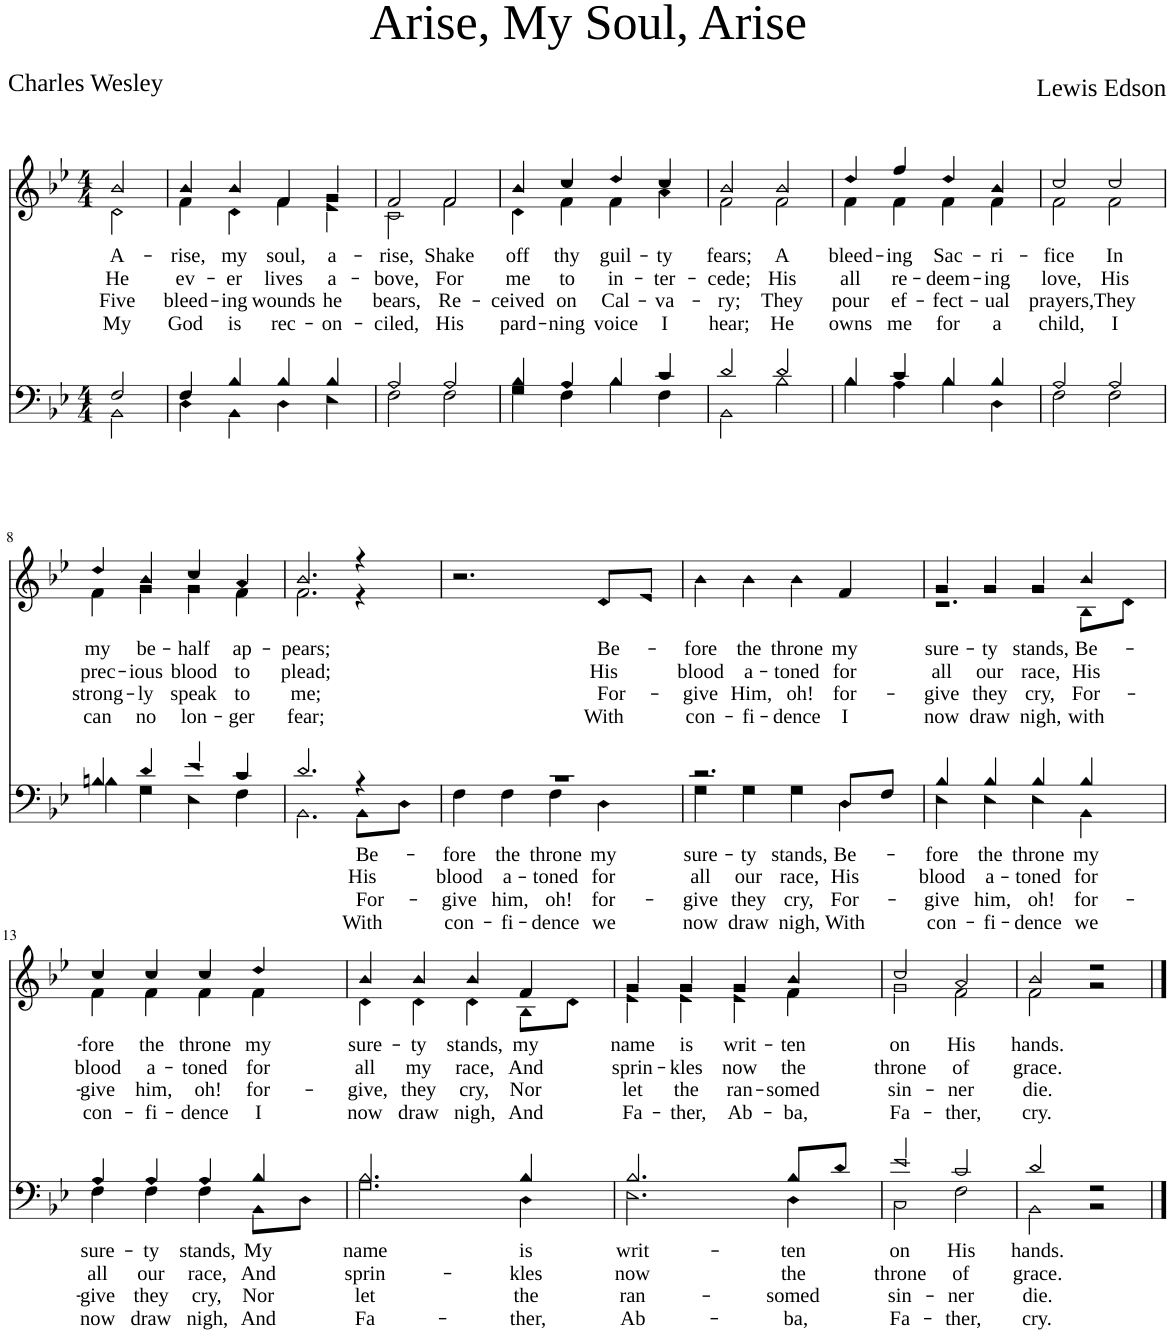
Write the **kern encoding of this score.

**kern	**text	**text	**text	**text	**kern	**text	**text	**text	**text
*part2	*part2	*part2	*part2	*part2	*part1	*part1	*part1	*part1	*part1
*staff2	*staff2	*staff2	*staff2	*staff2	*staff1	*staff1	*staff1	*staff1	*staff1
*I"Bass	*	*	*	*	*I"Soprano	*	*	*	*
*clefF4	*	*	*	*	*clefG2	*	*	*	*
*k[b-e-]	*	*	*	*	*k[b-e-]	*	*	*	*
*M4/4	*	*	*	*	*M4/4	*	*	*	*
=1	=1	=1	=1	=1	=1	=1	=1	=1	=1
*^	*	*	*	*	*	*	*	*	*
!	!	!	!	!	!	!	!LO:LY:b	!LO:LY:b	!LO:LY:b	!LO:LY:b
*	*	*	*	*	*	*^	*	*	*	*
2F/	2BB-\	.	.	.	.	2b-/	2d\	A-	He	Five	My
=2	=2	=2	=2	=2	=2	=2	=2	=2	=2	=2	=2
!	!	!	!	!	!	!	!	!LO:LY:b	!LO:LY:b	!LO:LY:b	!LO:LY:b
4F/	4D\	.	.	.	.	4b-/	4f\	-rise,	ev-	bleed-	God
!	!	!	!	!	!	!	!	!LO:LY:b	!LO:LY:b	!LO:LY:b	!LO:LY:b
4B-/	4BB-\	.	.	.	.	4b-/	4d\	my	-er	-ing	is
!	!	!	!	!	!	!	!	!LO:LY:b	!LO:LY:b	!LO:LY:b	!LO:LY:b
4B-/	4D\	.	.	.	.	4f/	4f\	soul,	lives	wounds	rec-
!	!	!	!	!	!	!	!	!LO:LY:b	!LO:LY:b	!LO:LY:b	!LO:LY:b
4B-/	4E-\	.	.	.	.	4g/	4e-\	a-	a-	he	-on-
=3	=3	=3	=3	=3	=3	=3	=3	=3	=3	=3	=3
!	!	!	!	!	!	!	!	!LO:LY:b	!LO:LY:b	!LO:LY:b	!LO:LY:b
2A/	2F\	.	.	.	.	2f/	2c\	-rise,	-bove,	bears,	-ciled,
!	!	!	!	!	!	!	!	!LO:LY:b	!LO:LY:b	!LO:LY:b	!LO:LY:b
2A/	2F\	.	.	.	.	2f/	2f\	Shake	For	Re-	His
=4	=4	=4	=4	=4	=4	=4	=4	=4	=4	=4	=4
!	!	!	!	!	!	!	!	!LO:LY:b	!LO:LY:b	!LO:LY:b	!LO:LY:b
4B-/	4G\	.	.	.	.	4b-/	4d\	off	me	-ceived	pard-
!	!	!	!	!	!	!	!	!LO:LY:b	!LO:LY:b	!LO:LY:b	!LO:LY:b
4A/	4F\	.	.	.	.	4cc/	4f\	thy	to	on	-ning
!	!	!	!	!	!	!	!	!LO:LY:b	!LO:LY:b	!LO:LY:b	!LO:LY:b
4B-/	4B-\	.	.	.	.	4dd/	4f\	guil-	in-	Cal-	voice
!	!	!	!	!	!	!	!	!LO:LY:b	!LO:LY:b	!LO:LY:b	!LO:LY:b
4c/	4F\	.	.	.	.	4cc/	4a\	-ty	-ter-	-va-	I
=5	=5	=5	=5	=5	=5	=5	=5	=5	=5	=5	=5
!	!	!	!	!	!	!	!	!LO:LY:b	!LO:LY:b	!LO:LY:b	!LO:LY:b
2d/	2BB-\	.	.	.	.	2b-/	2f\	fears;	-cede;	-ry;	hear;
!	!	!	!	!	!	!	!	!LO:LY:b	!LO:LY:b	!LO:LY:b	!LO:LY:b
2d/	2B-\	.	.	.	.	2b-/	2f\	A	His	They	He
=6	=6	=6	=6	=6	=6	=6	=6	=6	=6	=6	=6
!	!	!	!	!	!	!	!	!LO:LY:b	!LO:LY:b	!LO:LY:b	!LO:LY:b
4B-/	4B-\	.	.	.	.	4dd/	4f\	bleed-	all	pour	owns
!	!	!	!	!	!	!	!	!LO:LY:b	!LO:LY:b	!LO:LY:b	!LO:LY:b
4c/	4A\	.	.	.	.	4ff/	4f\	-ing	re-	ef-	me
!	!	!	!	!	!	!	!	!LO:LY:b	!LO:LY:b	!LO:LY:b	!LO:LY:b
4B-/	4B-\	.	.	.	.	4dd/	4f\	Sac-	-deem-	-fect-	for
!	!	!	!	!	!	!	!	!LO:LY:b	!LO:LY:b	!LO:LY:b	!LO:LY:b
4B-/	4D\	.	.	.	.	4b-/	4f\	-ri-	-ing	-ual	a
=7	=7	=7	=7	=7	=7	=7	=7	=7	=7	=7	=7
!	!	!	!	!	!	!	!	!LO:LY:b	!LO:LY:b	!LO:LY:b	!LO:LY:b
2A/	2F\	.	.	.	.	2cc/	2f\	-fice	love,	prayers,	child,
!	!	!	!	!	!	!	!	!LO:LY:b	!LO:LY:b	!LO:LY:b	!LO:LY:b
2A/	2F\	.	.	.	.	2cc/	2f\	In	His	They	I
!!LO:LB:g=z	!!
=8	=8	=8	=8	=8	=8	=8	=8	=8	=8	=8	=8
!	!	!	!	!	!	!	!	!LO:LY:b	!LO:LY:b	!LO:LY:b	!LO:LY:b
4B-/	4Bn\	.	.	.	.	4dd/	4f\	my	prec-	strong-	can
!	!	!	!	!	!	!	!	!LO:LY:b	!LO:LY:b	!LO:LY:b	!LO:LY:b
4d/	4G\	.	.	.	.	4b-/	4g\	be-	-ious	-ly	no
!	!	!	!	!	!	!	!	!LO:LY:b	!LO:LY:b	!LO:LY:b	!LO:LY:b
4e-/	4E-\	.	.	.	.	4cc/	4g\	-half	blood	speak	lon-
!	!	!	!	!	!	!	!	!LO:LY:b	!LO:LY:b	!LO:LY:b	!LO:LY:b
4c/	4F\	.	.	.	.	4a/	4f\	ap-	to	to	-ger
=9	=9	=9	=9	=9	=9	=9	=9	=9	=9	=9	=9
!	!	!	!	!	!	!	!	!LO:LY:b	!LO:LY:b	!LO:LY:b	!LO:LY:b
2.d/	2.BB-\	.	.	.	.	2.b-/	2.f\	-pears;	plead;	me;	fear;
!	!	!LO:LY:b	!LO:LY:b	!LO:LY:b	!LO:LY:b	!	!	!	!	!	!
4r	8BB-\L	Be-	His	For-	With	4r	4r	.	.	.	.
.	8D\J	.	.	.	.	.	.	.	.	.	.
*	*	*	*	*	*	*v	*v	*	*	*	*
=10	=10	=10	=10	=10	=10	=10	=10	=10	=10	=10
!	!	!LO:LY:b	!LO:LY:b	!LO:LY:b	!LO:LY:b	!	!	!	!	!
1r	4F\	-fore	blood	-give	con-	2.r	.	.	.	.
!	!	!LO:LY:b	!LO:LY:b	!LO:LY:b	!LO:LY:b	!	!	!	!	!
.	4F\	the	a-	him,	-fi-	.	.	.	.	.
!	!	!LO:LY:b	!LO:LY:b	!LO:LY:b	!LO:LY:b	!	!	!	!	!
.	4F\	throne	-toned	oh!	-dence	.	.	.	.	.
!	!	!LO:LY:b	!LO:LY:b	!LO:LY:b	!LO:LY:b	!	!LO:LY:b	!LO:LY:b	!LO:LY:b	!LO:LY:b
.	4D\	my	for	for-	we	8d/L	Be-	His	For-	With
.	.	.	.	.	.	8e-/J	.	.	.	.
=11	=11	=11	=11	=11	=11	=11	=11	=11	=11	=11
!	!	!LO:LY:b	!LO:LY:b	!LO:LY:b	!LO:LY:b	!	!LO:LY:b	!LO:LY:b	!LO:LY:b	!LO:LY:b
2.r	4G\	sure-	all	-give	now	4b-\	-fore	blood	-give	con-
!	!	!LO:LY:b	!LO:LY:b	!LO:LY:b	!LO:LY:b	!	!LO:LY:b	!LO:LY:b	!LO:LY:b	!LO:LY:b
.	4G\	-ty	our	they	draw	4b-\	the	a-	Him,	-fi-
!	!	!LO:LY:b	!LO:LY:b	!LO:LY:b	!LO:LY:b	!	!LO:LY:b	!LO:LY:b	!LO:LY:b	!LO:LY:b
.	4G\	stands,	race,	cry,	nigh,	4b-\	throne	-toned	oh!	-dence
!	!	!LO:LY:b	!LO:LY:b	!LO:LY:b	!LO:LY:b	!	!LO:LY:b	!LO:LY:b	!LO:LY:b	!LO:LY:b
8D/L	4D\	Be-	His	For-	With	4f/	my	for	for-	I
8F/J	.	.	.	.	.	.	.	.	.	.
=12	=12	=12	=12	=12	=12	=12	=12	=12	=12	=12
!	!	!LO:LY:b	!LO:LY:b	!LO:LY:b	!LO:LY:b	!	!LO:LY:b	!LO:LY:b	!LO:LY:b	!LO:LY:b
*	*	*	*	*	*	*^	*	*	*	*
4B-/	4E-\	-fore	blood	-give	con-	4g/	2.r	sure-	all	-give	now
!	!	!LO:LY:b	!LO:LY:b	!LO:LY:b	!LO:LY:b	!	!	!LO:LY:b	!LO:LY:b	!LO:LY:b	!LO:LY:b
4B-/	4E-\	the	a-	him,	-fi-	4g/	.	-ty	our	they	draw
!	!	!LO:LY:b	!LO:LY:b	!LO:LY:b	!LO:LY:b	!	!	!LO:LY:b	!LO:LY:b	!LO:LY:b	!LO:LY:b
4B-/	4E-\	throne	-toned	oh!	-dence	4g/	.	stands,	race,	cry,	nigh,
!	!	!LO:LY:b	!LO:LY:b	!LO:LY:b	!LO:LY:b	!	!	!LO:LY:b	!LO:LY:b	!LO:LY:b	!LO:LY:b
4B-/	4BB-\	my	for	for-	we	4b-/	8B-\L	Be-	His	For-	with
.	.	.	.	.	.	.	8d\J	.	.	.	.
!!LO:LB:g=z	!!
=13	=13	=13	=13	=13	=13	=13	=13	=13	=13	=13	=13
!	!	!LO:LY:b	!LO:LY:b	!LO:LY:b	!LO:LY:b	!	!	!LO:LY:b	!LO:LY:b	!LO:LY:b	!LO:LY:b
4A/	4F\	sure-	all	-give	now	4cc/	4f\	-fore	blood	-give	con-
!	!	!LO:LY:b	!LO:LY:b	!LO:LY:b	!LO:LY:b	!	!	!LO:LY:b	!LO:LY:b	!LO:LY:b	!LO:LY:b
4A/	4F\	-ty	our	they	draw	4cc/	4f\	the	a-	him,	-fi-
!	!	!LO:LY:b	!LO:LY:b	!LO:LY:b	!LO:LY:b	!	!	!LO:LY:b	!LO:LY:b	!LO:LY:b	!LO:LY:b
4A/	4F\	stands,	race,	cry,	nigh,	4cc/	4f\	throne	-toned	oh!	-dence
!	!	!LO:LY:b	!LO:LY:b	!LO:LY:b	!LO:LY:b	!	!	!LO:LY:b	!LO:LY:b	!LO:LY:b	!LO:LY:b
4B-/	8BB-\L	My	And	Nor	And	4dd/	4f\	my	for	for-	I
.	8D\J	.	.	.	.	.	.	.	.	.	.
=14	=14	=14	=14	=14	=14	=14	=14	=14	=14	=14	=14
!	!	!LO:LY:b	!LO:LY:b	!LO:LY:b	!LO:LY:b	!	!	!LO:LY:b	!LO:LY:b	!LO:LY:b	!LO:LY:b
2.B-/	2.G\	name	sprin-	let	Fa-	4b-/	4d\	sure-	all	-give,	now
!	!	!	!	!	!	!	!	!LO:LY:b	!LO:LY:b	!LO:LY:b	!LO:LY:b
.	.	.	.	.	.	4b-/	4d\	-ty	my	they	draw
!	!	!	!	!	!	!	!	!LO:LY:b	!LO:LY:b	!LO:LY:b	!LO:LY:b
.	.	.	.	.	.	4b-/	4d\	stands,	race,	cry,	nigh,
!	!	!LO:LY:b	!LO:LY:b	!LO:LY:b	!LO:LY:b	!	!	!LO:LY:b	!LO:LY:b	!LO:LY:b	!LO:LY:b
4B-/	4D\	is	-kles	the	-ther,	4f/	8B-\L	my	And	Nor	And
.	.	.	.	.	.	.	8d\J	.	.	.	.
=15	=15	=15	=15	=15	=15	=15	=15	=15	=15	=15	=15
!	!	!LO:LY:b	!LO:LY:b	!LO:LY:b	!LO:LY:b	!	!	!LO:LY:b	!LO:LY:b	!LO:LY:b	!LO:LY:b
2.B-/	2.E-\	writ-	now	ran-	Ab-	4g/	4e-\	name	sprin-	let	Fa-
!	!	!	!	!	!	!	!	!LO:LY:b	!LO:LY:b	!LO:LY:b	!LO:LY:b
.	.	.	.	.	.	4g/	4e-\	is	-kles	the	-ther,
!	!	!	!	!	!	!	!	!LO:LY:b	!LO:LY:b	!LO:LY:b	!LO:LY:b
.	.	.	.	.	.	4g/	4e-\	writ-	now	ran-	Ab-
!	!	!LO:LY:b	!LO:LY:b	!LO:LY:b	!LO:LY:b	!	!	!LO:LY:b	!LO:LY:b	!LO:LY:b	!LO:LY:b
8B-/L	4D\	-ten	the	-somed	-ba,	4b-/	4f\	-ten	the	-somed	-ba,
8d/J	.	.	.	.	.	.	.	.	.	.	.
=16	=16	=16	=16	=16	=16	=16	=16	=16	=16	=16	=16
!	!	!LO:LY:b	!LO:LY:b	!LO:LY:b	!LO:LY:b	!	!	!LO:LY:b	!LO:LY:b	!LO:LY:b	!LO:LY:b
2e-/	2C\	on	throne	sin-	Fa-	2cc/	2g\	on	throne	sin-	Fa-
!	!	!LO:LY:b	!LO:LY:b	!LO:LY:b	!LO:LY:b	!	!	!LO:LY:b	!LO:LY:b	!LO:LY:b	!LO:LY:b
2c/	2F\	His	of	-ner	-ther,	2a/	2f\	His	of	-ner	-ther,
=17	=17	=17	=17	=17	=17	=17	=17	=17	=17	=17	=17
!	!	!LO:LY:b	!LO:LY:b	!LO:LY:b	!LO:LY:b	!	!	!LO:LY:b	!LO:LY:b	!LO:LY:b	!LO:LY:b
2d/	2BB-\	hands.	grace.	die.	cry.	2b-/	2f\	hands.	grace.	die.	cry.
2r	2r	.	.	.	.	2r	2r	.	.	.	.
*v	*v	*	*	*	*	*	*	*	*	*	*
*	*	*	*	*	*v	*v	*	*	*	*
==	==	==	==	==	==	==	==	==	==
*-	*-	*-	*-	*-	*-	*-	*-	*-	*-
